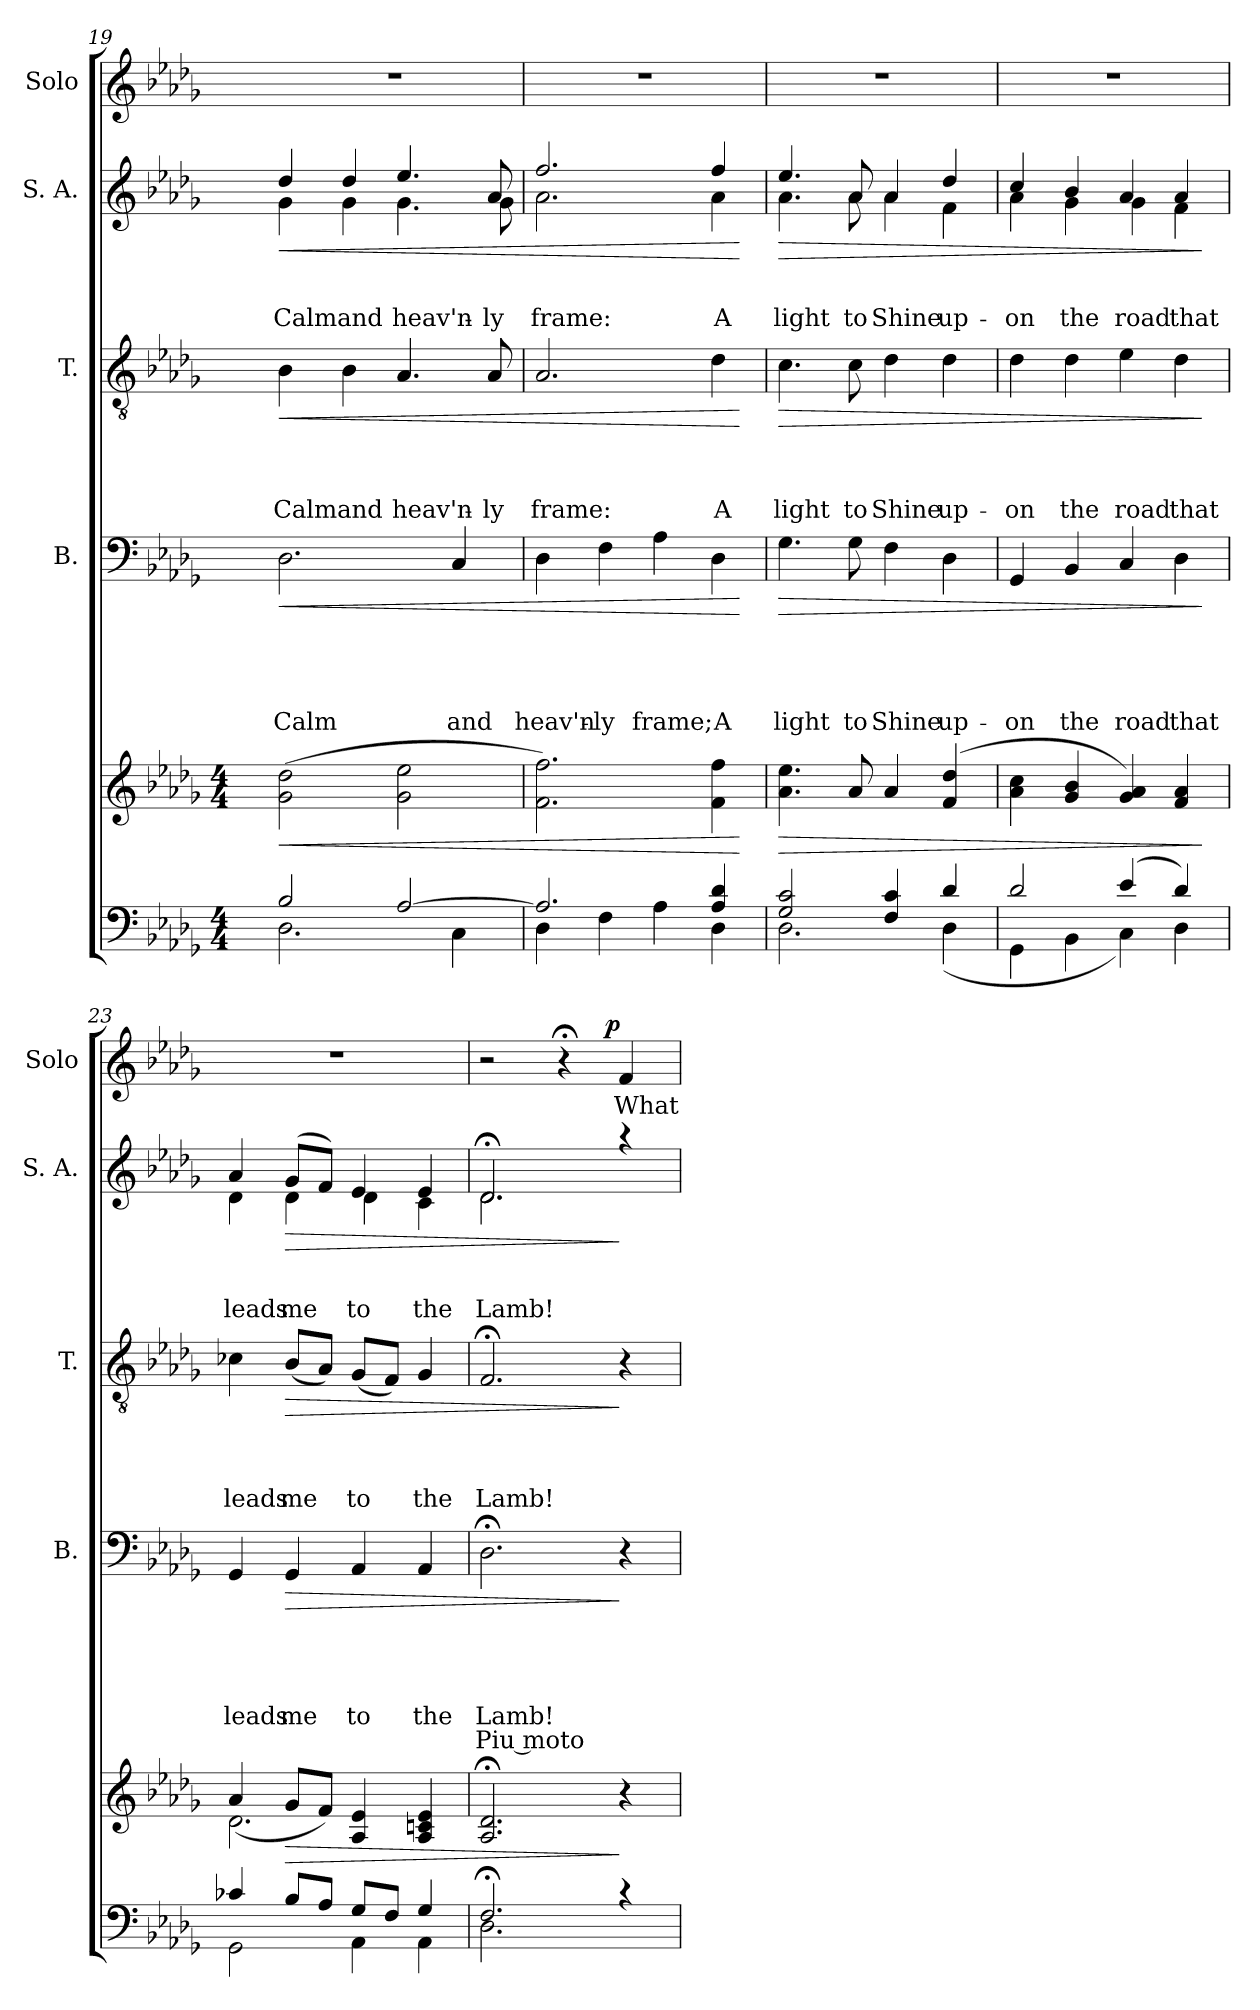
**kern	**kern	**dynam	**kern	**text	**text	**text	**text	**text	**text	**dynam	**kern	**text	**text	**text	**text	**dynam	**kern	**text	**text	**text	**dynam	**kern	**text	**dynam
*part6	*part5	*part5	*part4	*part4	*part4	*part4	*part4	*part4	*part4	*part4	*part3	*part3	*part3	*part3	*part3	*part3	*part2	*part2	*part2	*part2	*part2	*part1	*part1	*part1
*staff6	*staff5	*staff5	*staff4	*staff4	*staff4	*staff4	*staff4	*staff4	*staff4	*staff4	*staff3	*staff3	*staff3	*staff3	*staff3	*staff3	*staff2	*staff2	*staff2	*staff2	*staff2	*staff1	*staff1	*staff1
*	*	*	*I"B.	*	*	*	*	*	*	*	*I"T.	*	*	*	*	*	*I"S. A.	*	*	*	*	*I"Solo	*	*
*	*	*	*I'B.	*	*	*	*	*	*	*	*I'T.	*	*	*	*	*	*I'S. A.	*	*	*	*	*I'Solo	*	*
!!LO:LB:g=z
*clefF4	*clefG2	*	*clefF4	*	*	*	*	*	*	*	*clefGv2	*	*	*	*	*	*clefG2	*	*	*	*	*clefG2	*	*
*k[b-e-a-d-g-]	*k[b-e-a-d-g-]	*	*k[b-e-a-d-g-]	*	*	*	*	*	*	*	*k[b-e-a-d-g-]	*	*	*	*	*	*k[b-e-a-d-g-]	*	*	*	*	*k[b-e-a-d-g-]	*	*
*D-:	*D-:	*	*D-:	*	*	*	*	*	*	*	*D-:	*	*	*	*	*	*D-:	*	*	*	*	*D-:	*	*
*M4/4	*M4/4	*	*	*	*	*	*	*	*	*	*	*	*	*	*	*	*	*	*	*	*	*	*	*
=19	=19	=19	=19	=19	=19	=19	=19	=19	=19	=19	=19	=19	=19	=19	=19	=19	=19	=19	=19	=19	=19	=19	=19	=19
*^	*	*	*	*	*	*	*	*	*	*	*	*	*	*	*	*	*	*	*	*	*	*	*	*
!	!	!	!LO:HP:b	!	!	!	!	!	!LO:LY:b	!	!LO:HP:b	!	!	!	!	!LO:LY:b	!LO:HP:b	!	!	!	!LO:LY:b	!LO:HP:b	!	!	!
*	*	*	*	*	*	*	*	*	*	*	*	*	*	*	*	*	*	*^	*	*	*	*	*	*	*
2B-/	2.D-\	(>2g-\ 2dd-\	<	2.D-\	.	.	.	.	Calm	.	<	4B-\	.	.	.	Calm	<	4dd-/	4g-\	.	.	Calm	<	1r	.	.
!	!	!	!	!	!	!	!	!	!	!	!	!	!	!	!	!LO:LY:b	!	!	!	!	!	!LO:LY:b	!	!	!	!
.	.	.	.	.	.	.	.	.	.	.	.	4B-\	.	.	.	and	.	4dd-/	4g-\	.	.	and	.	.	.	.
!	!	!	!	!	!	!	!	!	!	!	!	!	!	!	!	!LO:LY:b	!	!	!	!	!	!LO:LY:b	!	!	!	!
[>2A-/	.	2g-\ 2ee-\	.	.	.	.	.	.	.	.	.	4.A-/	.	.	.	heav'n-	.	4.ee-/	4.g-\	.	.	heav'n-	.	.	.	.
!	!	!	!	!	!	!	!	!	!LO:LY:b	!	!	!	!	!	!	!	!	!	!	!	!	!	!	!	!	!
.	4C\	.	.	4C/	.	.	.	.	and	.	.	.	.	.	.	.	.	.	.	.	.	.	.	.	.	.
!	!	!	!	!	!	!	!	!	!	!	!	!	!	!	!	!LO:LY:b	!	!	!	!	!	!LO:LY:b	!	!	!	!
.	.	.	.	.	.	.	.	.	.	.	.	8A-/	.	.	.	-ly	.	8a-/	8g-\	.	.	-ly	.	.	.	.
=20	=20	=20	=20	=20	=20	=20	=20	=20	=20	=20	=20	=20	=20	=20	=20	=20	=20	=20	=20	=20	=20	=20	=20	=20	=20	=20
!	!	!	!	!	!	!	!	!	!LO:LY:b	!	!	!	!	!	!	!LO:LY:b	!	!	!	!	!	!LO:LY:b	!	!	!	!
2.A-/]	4D-\	2.f\ 2.ff\)	.	4D-\	.	.	.	.	heav'n-	.	.	2.A-/	.	.	.	frame:	.	2.ff/	2.a-\	.	.	frame:	.	1r	.	.
!	!	!	!	!	!	!	!	!	!LO:LY:b	!	!	!	!	!	!	!	!	!	!	!	!	!	!	!	!	!
.	4F\	.	.	4F\	.	.	.	.	-ly	.	.	.	.	.	.	.	.	.	.	.	.	.	.	.	.	.
!	!	!	!	!	!	!	!	!	!LO:LY:b	!	!	!	!	!	!	!	!	!	!	!	!	!	!	!	!	!
.	4A-\	.	.	4A-\	.	.	.	.	frame;	.	.	.	.	.	.	.	.	.	.	.	.	.	.	.	.	.
!	!	!	!	!	!	!	!	!	!LO:LY:b	!	!	!	!	!	!	!LO:LY:b	!	!	!	!	!	!LO:LY:b	!	!	!	!
4A-/ 4d-/	4D-\	4f\ 4ff\	.	4D-\	.	.	.	.	A	.	.	4d-\	.	.	.	A	.	4ff/	4a-\	.	.	A	.	.	.	.
*v	*v	*	*	*	*	*	*	*	*	*	*	*	*	*	*	*	*	*v	*v	*	*	*	*	*	*	*
.	.	[	.	.	.	.	.	.	.	[	.	.	.	.	.	[	.	.	.	.	[	.	.	.
=21	=21	=21	=21	=21	=21	=21	=21	=21	=21	=21	=21	=21	=21	=21	=21	=21	=21	=21	=21	=21	=21	=21	=21	=21
*^	*	*	*	*	*	*	*	*	*	*	*	*	*	*	*	*	*	*	*	*	*	*	*	*
!	!	!	!LO:HP:b	!	!	!	!	!	!LO:LY:b	!	!LO:HP:b	!	!	!	!	!LO:LY:b	!LO:HP:b	!	!	!	!LO:LY:b	!LO:HP:b	!	!	!
*	*	*	*	*	*	*	*	*	*	*	*	*	*	*	*	*	*	*^	*	*	*	*	*	*	*
2G-/ 2c/	2.D-\	4.a-\ 4.ee-\	>	4.G-\	.	.	.	.	light	.	>	4.c\	.	.	.	light	>	4.ee-/	4.a-\	.	.	light	>	1r	.	.
!	!	!	!	!	!	!	!	!	!LO:LY:b	!	!	!	!	!	!	!LO:LY:b	!	!	!	!	!	!LO:LY:b	!	!	!	!
.	.	8a-/	.	8G-\	.	.	.	.	to	.	.	8c\	.	.	.	to	.	8a-/	8a-\	.	.	to	.	.	.	.
!	!	!	!	!	!	!	!	!	!LO:LY:b	!	!	!	!	!	!	!LO:LY:b	!	!	!	!	!	!LO:LY:b	!	!	!	!
4F/ 4c/	.	4a-/	.	4F\	.	.	.	.	Shine	.	.	4d-\	.	.	.	Shine	.	4a-/	4a-\	.	.	Shine	.	.	.	.
!	!	!	!	!	!	!	!	!	!LO:LY:b	!	!	!	!	!	!	!LO:LY:b	!	!	!	!	!	!LO:LY:b	!	!	!	!
4d-/	(<4D-\	(4f/ 4dd-/	.	4D-\	.	.	.	.	up-	.	.	4d-\	.	.	.	up-	.	4dd-/	4f\	.	.	up-	.	.	.	.
=22	=22	=22	=22	=22	=22	=22	=22	=22	=22	=22	=22	=22	=22	=22	=22	=22	=22	=22	=22	=22	=22	=22	=22	=22	=22	=22
!	!	!	!	!	!	!	!	!	!LO:LY:b	!	!	!	!	!	!	!LO:LY:b	!	!	!	!	!	!LO:LY:b	!	!	!	!
2d-/	4GG-\	4a-\ 4cc\	.	4GG-/	.	.	.	.	-on	.	.	4d-\	.	.	.	-on	.	4cc/	4a-\	.	.	-on	.	1r	.	.
!	!	!	!	!	!	!	!	!	!LO:LY:b	!	!	!	!	!	!	!LO:LY:b	!	!	!	!	!	!LO:LY:b	!	!	!	!
.	4BB-\	4g-/ 4b-/	.	4BB-/	.	.	.	.	the	.	.	4d-\	.	.	.	the	.	4b-/	4g-\	.	.	the	.	.	.	.
!	!	!	!	!	!	!	!	!	!LO:LY:b	!	!	!	!	!	!	!LO:LY:b	!	!	!	!	!	!LO:LY:b	!	!	!	!
(4e-/	4C\)	4g-/ 4a-/)	.	4C/	.	.	.	.	road	.	.	4e-\	.	.	.	road	.	4a-/	4g-\	.	.	road	.	.	.	.
!	!	!	!	!	!	!	!	!	!LO:LY:b	!	!	!	!	!	!	!LO:LY:b	!	!	!	!	!	!LO:LY:b	!	!	!	!
4d-/)	4D-\	4f/ 4a-/	.	4D-\	.	.	.	.	that	.	.	4d-\	.	.	.	that	.	4a-/	4f\	.	.	that	.	.	.	.
*v	*v	*	*	*	*	*	*	*	*	*	*	*	*	*	*	*	*	*v	*v	*	*	*	*	*	*	*
.	.	]	.	.	.	.	.	.	.	]	.	.	.	.	.	]	.	.	.	.	]	.	.	.
!!LO:PB:g=z
=23	=23	=23	=23	=23	=23	=23	=23	=23	=23	=23	=23	=23	=23	=23	=23	=23	=23	=23	=23	=23	=23	=23	=23	=23
*^	*^	*	*	*	*	*	*	*	*	*	*	*	*	*	*	*	*	*	*	*	*	*	*	*
!	!	!	!	!	!	!	!	!	!	!LO:LY:b	!	!	!	!	!	!	!LO:LY:b	!	!	!	!	!LO:LY:b	!	!	!	!
*	*	*	*	*	*	*	*	*	*	*	*	*	*	*	*	*	*	*	*^	*	*	*	*	*	*	*
2GG-\	4c-X/	2.d-\	(4a-/	.	4GG-/	.	.	.	.	leads	.	.	4c-X\	.	.	.	leads	.	4a-/	4d-\	.	.	leads	.	1r	.	.
!	!	!	!	!LO:HP:b	!	!	!	!	!	!LO:LY:b	!	!LO:HP:b	!	!	!	!	!LO:LY:b	!LO:HP:b	!	!	!	!	!LO:LY:b	!LO:HP:b	!	!	!
.	8B-/L	.	8g-/L	>	4GG-/	.	.	.	.	me	.	>	(<8B-/L	.	.	.	me	>	(>8g-/L	4d-\	.	.	me	>	.	.	.
.	8A-/J	.	8f/J)	.	.	.	.	.	.	.	.	.	8A-/J)	.	.	.	.	.	8f/J)	.	.	.	.	.	.	.	.
!	!	!	!	!	!	!	!	!	!	!LO:LY:b	!	!	!	!	!	!	!LO:LY:b	!	!	!	!	!	!LO:LY:b	!	!	!	!
4AA-\	8G-/L	.	4A-/ 4e-/	.	4AA-/	.	.	.	.	to	.	.	(<8G-/L	.	.	.	to	.	4e-/	4d-\	.	.	to	.	.	.	.
.	8F/J	.	.	.	.	.	.	.	.	.	.	.	8F/J)	.	.	.	.	.	.	.	.	.	.	.	.	.	.
!	!	!	!	!	!	!	!	!	!	!LO:LY:b	!	!	!	!	!	!	!LO:LY:b	!	!	!	!	!	!LO:LY:b	!	!	!	!
4AA-\	4G-/	4ryy	4A-/ 4cn/ 4e-/	.	4AA-/	.	.	.	.	the	.	.	4G-/	.	.	.	the	.	4e-/	4c\	.	.	the	.	.	.	.
=24	=24	=24	=24	=24	=24	=24	=24	=24	=24	=24	=24	=24	=24	=24	=24	=24	=24	=24	=24	=24	=24	=24	=24	=24	=24	=24	=24
!	!	!	!	!	!	!	!	!	!	!LO:LY:b	!LO:LY:b	!	!	!	!	!	!LO:LY:b	!	!	!	!	!	!LO:LY:b	!	!	!	!
*	*	*v	*v	*	*	*	*	*	*	*	*	*	*	*	*	*	*	*	*	*	*	*	*	*	*^	*	*
2.F;</	2.D-\	2.A-/; 2.d-/;	.	2.D-;<\	.	.	.	.	Lamb!	Piu moto	.	2.F;/	.	.	.	Lamb!	.	2.d-;</	2.d-\	.	.	Lamb!	.	2r	2ryy	.	.
.	.	.	.	.	.	.	.	.	.	.	.	.	.	.	.	.	.	.	.	.	.	.	.	4r;<	8..ryy	.	.
!	!	!	!	!	!	!	!	!	!	!	!	!	!	!	!	!	!	!	!	!	!	!	!	!	!	!	!LO:DY:a
.	.	.	.	.	.	.	.	.	.	.	.	.	.	.	.	.	.	.	.	.	.	.	.	.	4ryy	.	p
!	!	!	!	!	!	!	!	!	!	!	!	!	!	!	!	!	!	!	!	!	!	!	!	!	!	!LO:LY:b	!
4rc	4ryy	4r	]	4r	.	.	.	.	.	.	]	4r	.	.	.	.	]	4raa	4ryy	.	.	.	]	4f/	.	What	.
.	.	.	.	.	.	.	.	.	.	.	.	.	.	.	.	.	.	.	.	.	.	.	.	.	32ryy	.	.
*	*	*	*	*	*	*	*	*	*	*	*	*	*	*	*	*	*	*v	*v	*	*	*	*	*	*	*	*
*v	*v	*	*	*	*	*	*	*	*	*	*	*	*	*	*	*	*	*	*	*	*	*	*v	*v	*	*
=	=	=	=	=	=	=	=	=	=	=	=	=	=	=	=	=	=	=	=	=	=	=	=	=
*-	*-	*-	*-	*-	*-	*-	*-	*-	*-	*-	*-	*-	*-	*-	*-	*-	*-	*-	*-	*-	*-	*-	*-	*-
